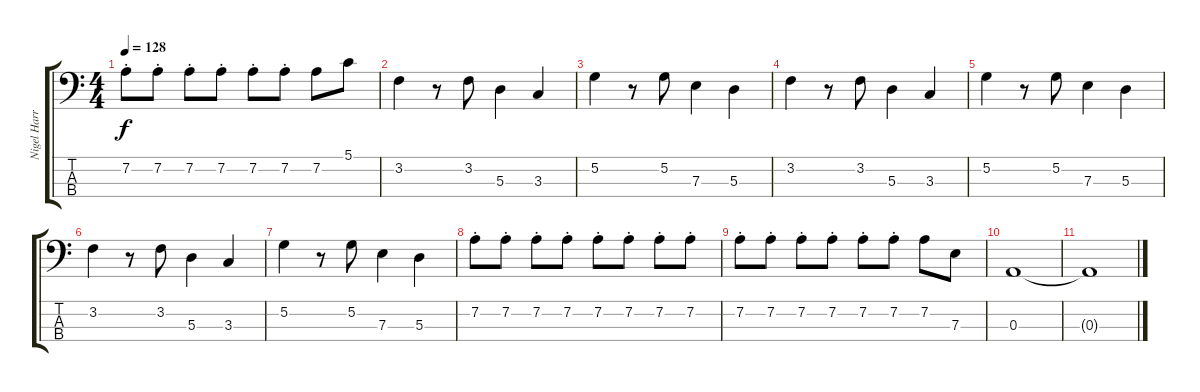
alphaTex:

\track ("Nigel Harrison" "Nigel Harr") {instrument electricbassfinger}
\staff {score tabs}
\tuning (G2 D2 A1 E1) {hide}
\ts (4 4)
\tempo 128
\clef f4
\ks c
7.2{st}.8{dy f} 7.2{st}.8 7.2{st}.8 7.2{st}.8 7.2{st}.8 7.2{st}.8 7.2.8 5.1.8 |
3.2.4 r.8 3.2.8 5.3.4 3.3.4 |
5.2.4 r.8 5.2.8 7.3.4 5.3.4 |
3.2.4 r.8 3.2.8 5.3.4 3.3.4 |
5.2.4 r.8 5.2.8 7.3.4 5.3.4 |
3.2.4 r.8 3.2.8 5.3.4 3.3.4 |
5.2.4 r.8 5.2.8 7.3.4 5.3.4 |
7.2{st}.8 7.2{st}.8 7.2{st}.8 7.2{st}.8 7.2{st}.8 7.2{st}.8 7.2{st}.8 7.2{st}.8 |
7.2{st}.8 7.2{st}.8 7.2{st}.8 7.2{st}.8 7.2{st}.8 7.2{st}.8 7.2.8 7.3.8 |
0.3.1 |
0.3{t}.1{volume 0}
